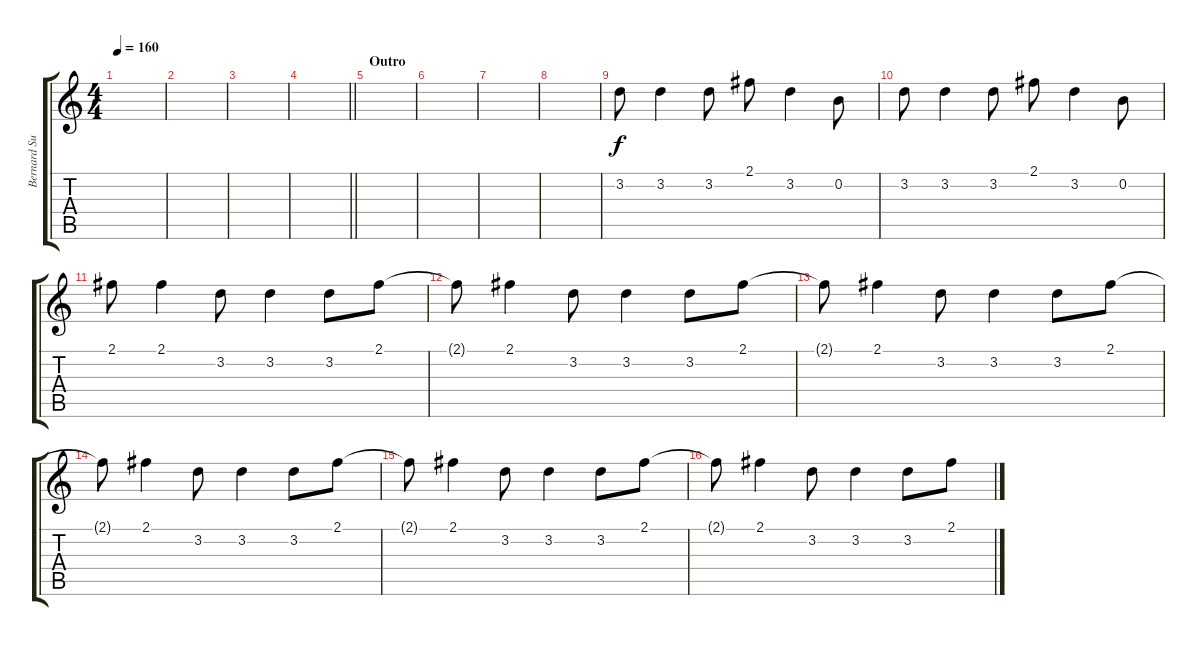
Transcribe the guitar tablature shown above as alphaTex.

\track ("Bernard Sumner" "Bernard Su") {instrument overdrivenguitar}
\staff {score tabs}
\tuning (E4 B3 G3 D3 A2 E2) {hide}
\ts (4 4)
\tempo 160
\clef g2
\ks c
|
|
|
\barLineRight lightlight
|
\section ("" "Outro")
|
|
|
|
3.2.8 3.2.4 3.2.8 2.1.8 3.2.4 0.2.8 |
3.2.8 3.2.4 3.2.8 2.1.8 3.2.4 0.2.8 |
2.1.8 2.1.4 3.2.8 3.2.4 3.2.8 2.1.8 |
2.1{t}.8 2.1.4 3.2.8 3.2.4 3.2.8 2.1.8 |
2.1{t}.8 2.1.4 3.2.8 3.2.4 3.2.8 2.1.8 |
2.1{t}.8 2.1.4 3.2.8 3.2.4 3.2.8 2.1.8 |
2.1{t}.8 2.1.4 3.2.8 3.2.4 3.2.8 2.1.8 |
2.1{t}.8 2.1.4 3.2.8 3.2.4 3.2.8 2.1.8
